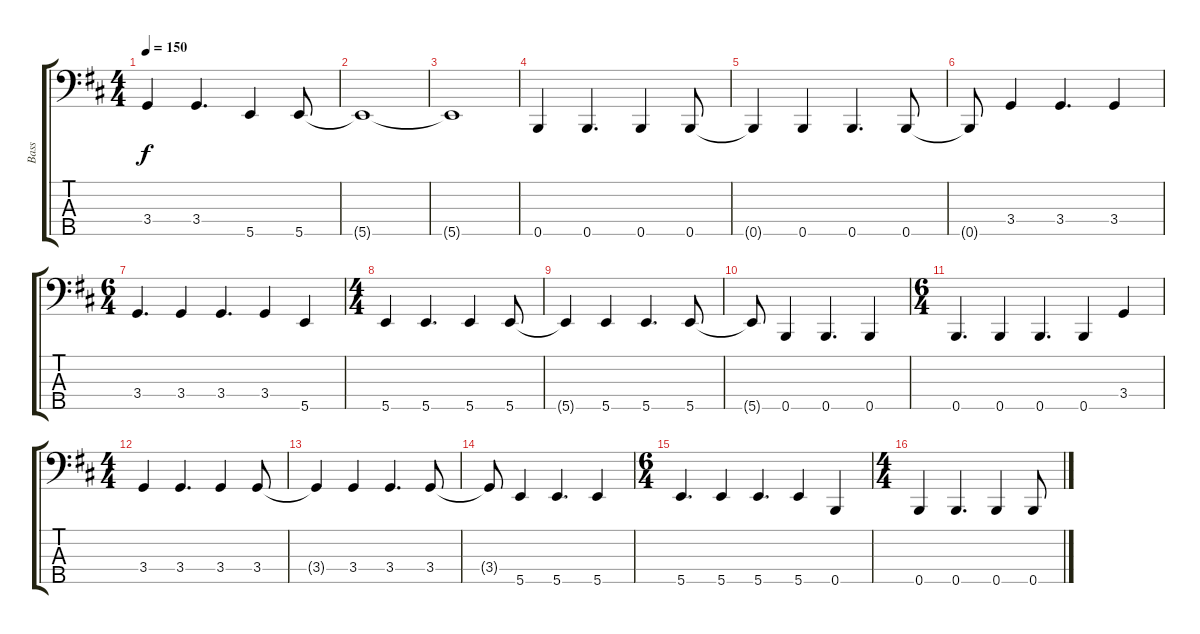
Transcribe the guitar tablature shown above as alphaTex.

\track ("Bass" "Bass") {instrument electricbasspick}
\staff {score tabs}
\tuning (G2 D2 A1 E1 B0) {hide}
\ts (4 4)
\tempo 150
\clef f4
\ks bminor
3.4.4{dy f} 3.4.4{d} 5.5.4 5.5.8 |
5.5{t}.1 |
5.5{t}.1 |
0.5.4 0.5.4{d} 0.5.4 0.5.8 |
0.5{t}.4 0.5.4 0.5.4{d} 0.5.8 |
0.5{t}.8 3.4.4 3.4.4{d} 3.4.4 |
\ts (6 4)
3.4.4{d} 3.4.4 3.4.4{d} 3.4.4 5.5.4 |
\ts (4 4)
5.5.4 5.5.4{d} 5.5.4 5.5.8 |
5.5{t}.4 5.5.4 5.5.4{d} 5.5.8 |
5.5{t}.8 0.5.4 0.5.4{d} 0.5.4 |
\ts (6 4)
0.5.4{d} 0.5.4 0.5.4{d} 0.5.4 3.4.4 |
\ts (4 4)
3.4.4 3.4.4{d} 3.4.4 3.4.8 |
3.4{t}.4 3.4.4 3.4.4{d} 3.4.8 |
3.4{t}.8 5.5.4 5.5.4{d} 5.5.4 |
\ts (6 4)
5.5.4{d} 5.5.4 5.5.4{d} 5.5.4 0.5.4 |
\ts (4 4)
0.5.4 0.5.4{d} 0.5.4 0.5.8
